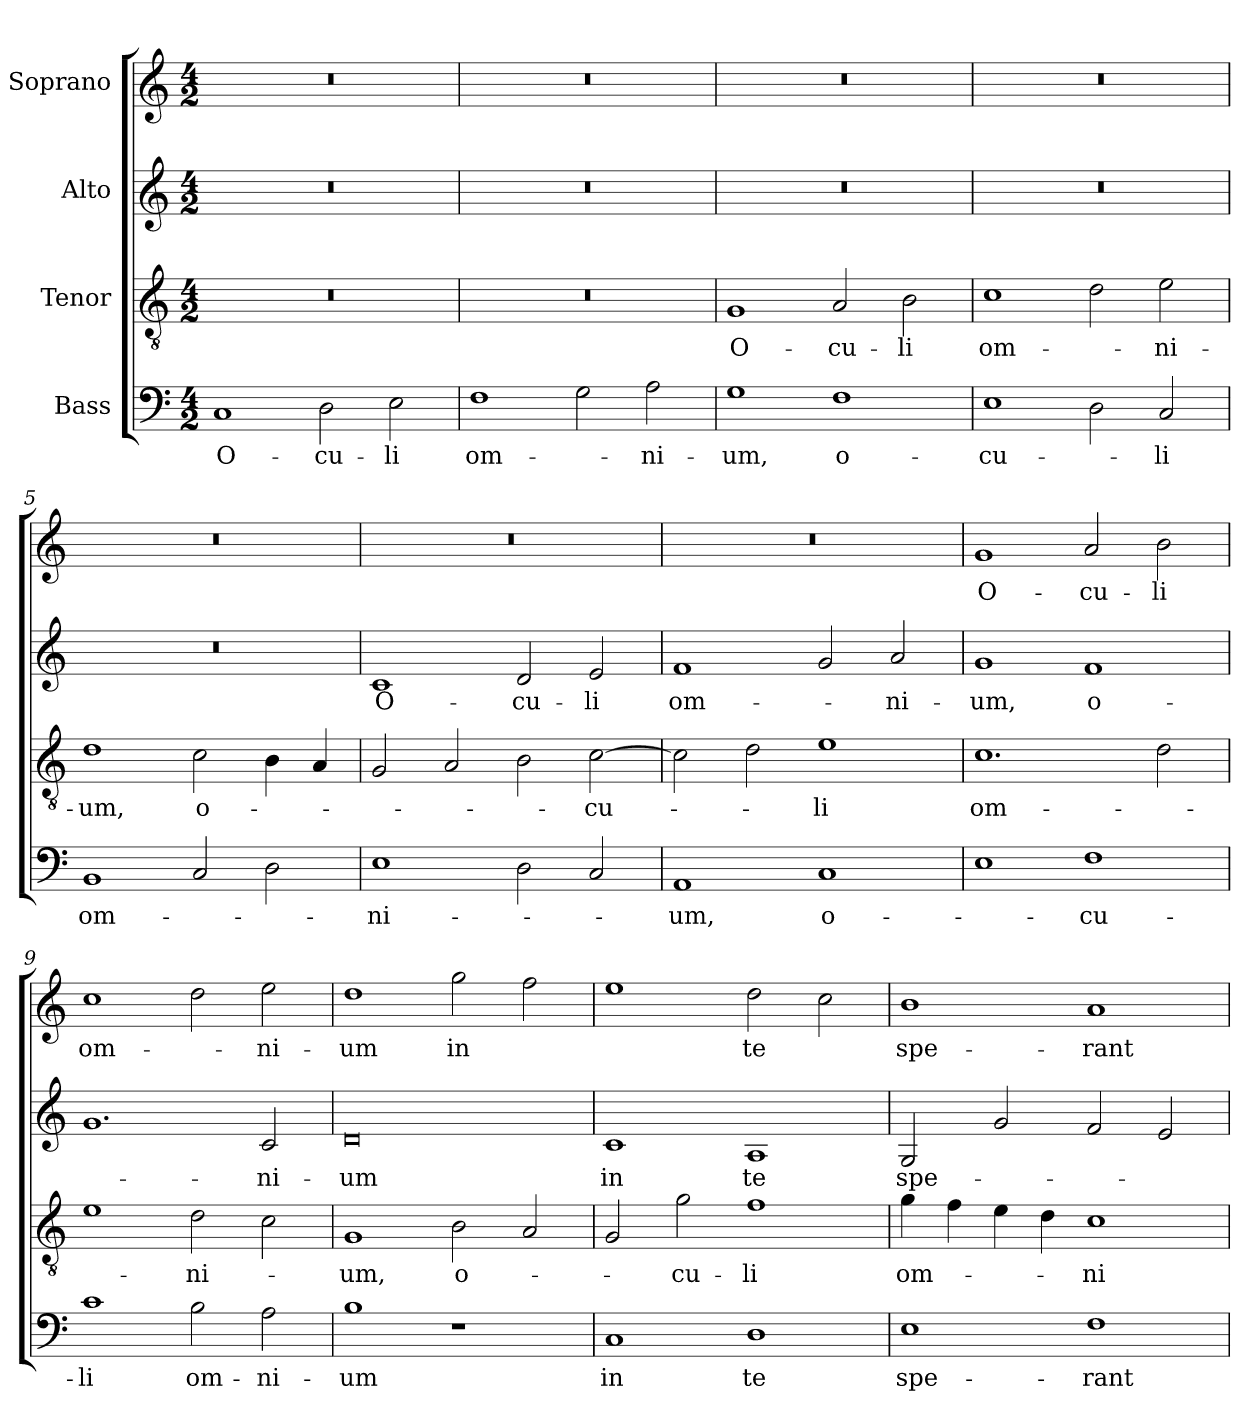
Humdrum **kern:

**kern	**text	**kern	**text	**kern	**text	**kern	**text
*part4	*part4	*part3	*part3	*part2	*part2	*part1	*part1
*staff4	*staff4	*staff3	*staff3	*staff2	*staff2	*staff1	*staff1
*I"Bass	*	*I"Tenor	*	*I"Alto	*	*I"Soprano	*
*clefF4	*	*clefGv2	*	*clefG2	*	*clefG2	*
*k[]	*	*k[]	*	*k[]	*	*k[]	*
*C:	*	*C:	*	*C:	*	*C:	*
*M4/2	*	*M4/2	*	*M4/2	*	*M4/2	*
=1	=1	=1	=1	=1	=1	=1	=1
!	!LO:LY:b	!	!	!	!	!	!
1C	O-	0r	.	0r	.	0r	.
!	!LO:LY:b	!	!	!	!	!	!
2D\	-cu-	.	.	.	.	.	.
!	!LO:LY:b	!	!	!	!	!	!
2E\	-li	.	.	.	.	.	.
=2	=2	=2	=2	=2	=2	=2	=2
!	!LO:LY:b	!	!	!	!	!	!
1F	om-	0r	.	0r	.	0r	.
2G\	.	.	.	.	.	.	.
!	!LO:LY:b	!	!	!	!	!	!
2A\	-ni-	.	.	.	.	.	.
=3	=3	=3	=3	=3	=3	=3	=3
!	!LO:LY:b	!	!LO:LY:b	!	!	!	!
1G	-um,	1G	O-	0r	.	0r	.
!	!LO:LY:b	!	!LO:LY:b	!	!	!	!
1F	o-	2A/	-cu-	.	.	.	.
!	!	!	!LO:LY:b	!	!	!	!
.	.	2B\	-li	.	.	.	.
=4	=4	=4	=4	=4	=4	=4	=4
!	!LO:LY:b	!	!LO:LY:b	!	!	!	!
1E	-cu-	1c	om-	0r	.	0r	.
2D\	.	2d\	.	.	.	.	.
!	!LO:LY:b	!	!LO:LY:b	!	!	!	!
2C/	-li	2e\	-ni-	.	.	.	.
=5	=5	=5	=5	=5	=5	=5	=5
!	!LO:LY:b	!	!LO:LY:b	!	!	!	!
1BB	om-	1d	-um,	0r	.	0r	.
!	!	!	!LO:LY:b	!	!	!	!
2C/	.	2c\	o-	.	.	.	.
2D\	.	4B\	.	.	.	.	.
.	.	4A/	.	.	.	.	.
=6	=6	=6	=6	=6	=6	=6	=6
!	!LO:LY:b	!	!	!	!LO:LY:b	!	!
1E	-ni-	2G/	.	1c	O-	0r	.
.	.	2A/	.	.	.	.	.
!	!	!	!	!	!LO:LY:b	!	!
2D\	.	2B\	.	2d/	-cu-	.	.
!	!	!	!LO:LY:b	!	!LO:LY:b	!	!
2C/	.	[2c\	-cu-	2e/	-li	.	.
=7	=7	=7	=7	=7	=7	=7	=7
!	!LO:LY:b	!	!	!	!LO:LY:b	!	!
1AA	-um,	2c\]	.	1f	om-	0r	.
.	.	2d\	.	.	.	.	.
!	!LO:LY:b	!	!LO:LY:b	!	!	!	!
1C	o-	1e	-li	2g/	.	.	.
!	!	!	!	!	!LO:LY:b	!	!
.	.	.	.	2a/	-ni-	.	.
!!LO:LB:g=z
=8	=8	=8	=8	=8	=8	=8	=8
!	!	!	!LO:LY:b	!	!LO:LY:b	!	!LO:LY:b
1E	.	1.c	om-	1g	-um,	1g	O-
!	!LO:LY:b	!	!	!	!LO:LY:b	!	!LO:LY:b
1F	-cu-	.	.	1f	o-	2a/	-cu-
!	!	!	!	!	!	!	!LO:LY:b
.	.	2d\	.	.	.	2b\	-li
=9	=9	=9	=9	=9	=9	=9	=9
!	!LO:LY:b	!	!	!	!	!	!LO:LY:b
1c	-li	1e	.	1.g	.	1cc	om-
!	!LO:LY:b	!	!LO:LY:b	!	!	!	!
2B\	om-	2d\	-ni-	.	.	2dd\	.
!	!LO:LY:b	!	!	!	!LO:LY:b	!	!LO:LY:b
2A\	-ni-	2c\	.	2c/	-ni-	2ee\	-ni-
=10	=10	=10	=10	=10	=10	=10	=10
!	!LO:LY:b	!	!LO:LY:b	!	!LO:LY:b	!	!LO:LY:b
1B	-um	1G	-um,	0d	-um	1dd	-um
!	!	!	!LO:LY:b	!	!	!	!LO:LY:b
1r	.	2B\	o-	.	.	2gg\	in
.	.	2A/	.	.	.	2ff\	.
=11	=11	=11	=11	=11	=11	=11	=11
!	!LO:LY:b	!	!	!	!LO:LY:b	!	!
1C	in	2G/	.	1c	in	1ee	.
!	!	!	!LO:LY:b	!	!	!	!
.	.	2g\	-cu-	.	.	.	.
!	!LO:LY:b	!	!LO:LY:b	!	!LO:LY:b	!	!LO:LY:b
1D	te	1f	-li	1A	te	2dd\	te
.	.	.	.	.	.	2cc\	.
=12	=12	=12	=12	=12	=12	=12	=12
!	!LO:LY:b	!	!LO:LY:b	!	!LO:LY:b	!	!LO:LY:b
1E	spe-	4g\	om-	2G/	spe-	1b	spe-
.	.	4f\	.	.	.	.	.
.	.	4e\	.	2g/	.	.	.
.	.	4d\	.	.	.	.	.
!	!LO:LY:b	!	!LO:LY:b	!	!	!	!LO:LY:b
1F	-rant	1c	-ni-	2f/	.	1a	-rant
.	.	.	.	2e/	.	.	.
=	=	=	=	=	=	=	=
*-	*-	*-	*-	*-	*-	*-	*-
